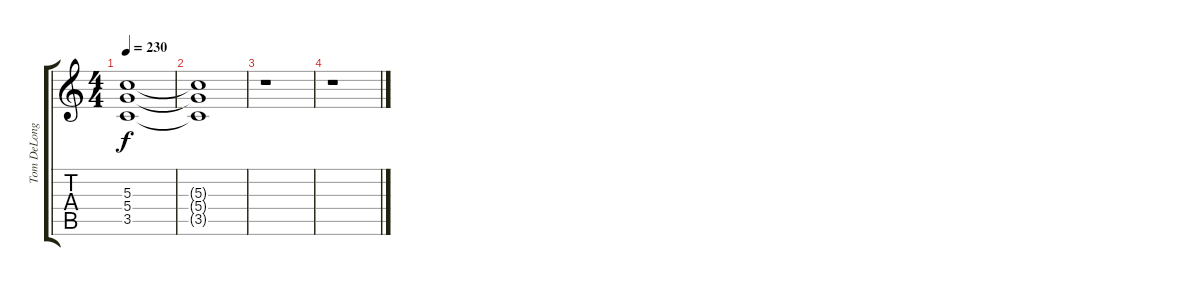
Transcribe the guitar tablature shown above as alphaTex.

\track ("Tom DeLonge" "Tom DeLong") {instrument distortionguitar}
\staff {score tabs}
\tuning (E4 B3 G3 D3 A2 E2) {hide}
\ts (4 4)
\tempo 230
\clef g2
\ks c
(5.3 5.4 3.5).1{dy f} |
(5.3{t} 5.4{t} 3.5{t}).1 |
r.1 |
r.1
